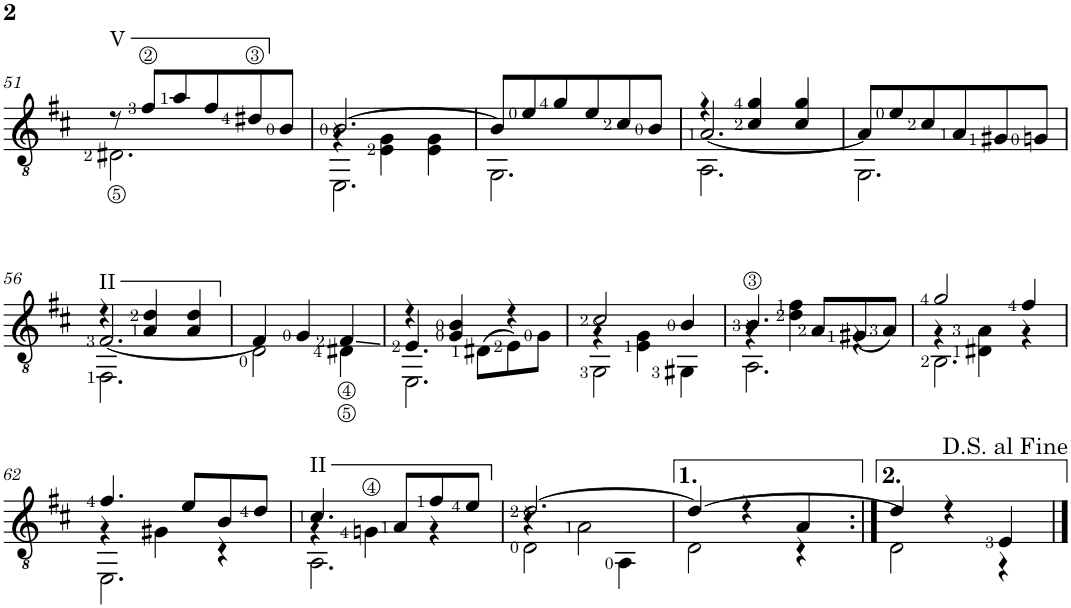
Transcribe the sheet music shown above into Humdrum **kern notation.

**kern
*part1
*staff1
*I"Classical Guitar
*I'Guit.
!!LO:PB:g=z
*clefGv2
*k[f#c#]
*D:
*M3/4
=51
*^
!LO:TX:a:t=V	!
8r	2.D#X\
8f#/L	.
8a/	.
8f#/	.
8d#X/	.
8B/J	.
=52	=52
*	*^
[2.B/	4r	2.EE\
.	4E\ 4G\	.
.	4E\ 4G\	.
*	*v	*v
=53	=53
8B/L]	2.GG\
8e/	.
8g/	.
8e/	.
8c#/	.
8B/J	.
=54	=54
*	*^
4r	[<2.A/	2.AA\
4c#/ 4g/	.	.
4c#/ 4g/	.	.
*	*v	*v
=55	=55
8A/L]	2.GG\
8e/	.
8c#/	.
8A/	.
8G#X/	.
8Gn/J	.
!!LO:LB:g=z	!!
=56	=56
*	*^
!LO:TX:a:t=II	!	!
4r	[<2.F#/	2.FF#\
4A/ 4d/	.	.
4A/ 4d/	.	.
*	*v	*v
=57	=57
4F#/]	2D\
4G/	.
4F#</	4D#X\
=58	=58
*	*^
4r	4.E/	2.EE\
4G/ 4B/	.	.
.	(>8D#X\L	.
4r	8E\)	.
.	8G\J	.
=59	=59	=59
2c#/	4r	2GG\
.	4E\ 4G\	.
4B/	4ryy	4GG#X\
=60	=60	=60
4.B/	4r	2.AA\
.	4d\ 4f#\	.
8A/L	.	.
(<8G#X/	4r	.
8A/J)	.	.
=61	=61	=61
2g/	4r	2.BB\
.	4D#X\ 4A\	.
4f#/	4r	.
!!LO:LB:g=z	!!	!!
=62	=62	=62
4.f#/	4r	2.EE\
.	4G#X\	.
8e/L	.	.
8B/	4r	.
8d/J	.	.
=63	=63	=63
!LO:TX:a:t=II	!	!
4.c#/	4r	2.AA\
.	4Gn>\	.
8A/L	.	.
8f#/	4r	.
8e/J	.	.
=64	=64	=64
[2.d/	4r	2D\
.	2A\	.
.	.	4AA\
*	*v	*v
=65	=65
4d/_	2D\
4r	.
4A/	4r
=66:|!	=66:|!
4d/]	2D\
4r	.
4E/	4r
*v	*v
==
*-
